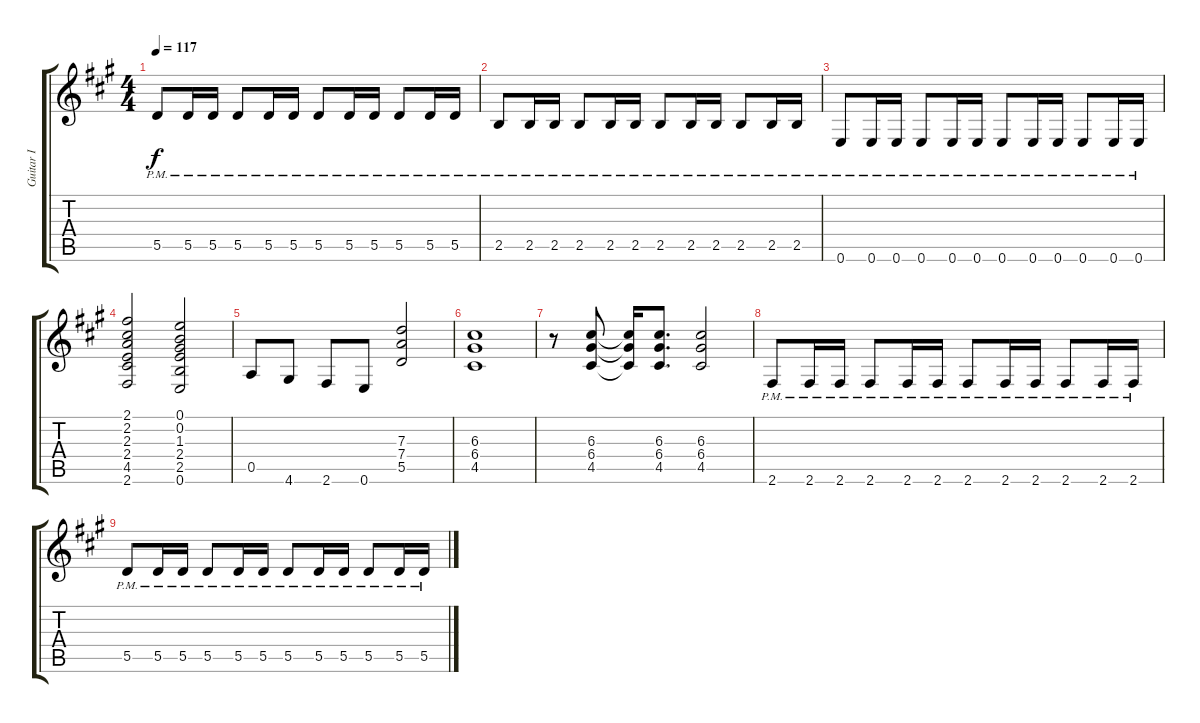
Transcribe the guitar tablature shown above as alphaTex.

\track ("Guitar I" "Guitar I") {instrument distortionguitar}
\staff {score tabs}
\tuning (E4 B3 G3 D3 A2 E2) {hide}
\ts (4 4)
\tempo 117
\clef g2
\ks a
5.5{pm}.8{dy f} 5.5{pm}.16 5.5{pm}.16 5.5{pm}.8 5.5{pm}.16 5.5{pm}.16 5.5{pm}.8 5.5{pm}.16 5.5{pm}.16 5.5{pm}.8 5.5{pm}.16 5.5{pm}.16 |
2.5{pm}.8 2.5{pm}.16 2.5{pm}.16 2.5{pm}.8 2.5{pm}.16 2.5{pm}.16 2.5{pm}.8 2.5{pm}.16 2.5{pm}.16 2.5{pm}.8 2.5{pm}.16 2.5{pm}.16 |
0.6{pm}.8 0.6{pm}.16 0.6{pm}.16 0.6{pm}.8 0.6{pm}.16 0.6{pm}.16 0.6{pm}.8 0.6{pm}.16 0.6{pm}.16 0.6{pm}.8 0.6{pm}.16 0.6{pm}.16 |
(2.1 2.2 2.3 2.4 4.5 2.6).2 (0.1 0.2 1.3 2.4 2.5 0.6).2 |
0.5.8 4.6.8 2.6.8 0.6.8 (7.3 7.4 5.5).2 |
(6.3 6.4 4.5).1 |
r.8 (6.3 6.4 4.5).8 (6.3{t} 6.4{t} 4.5{t}).16 (6.3 6.4 4.5).8{d} (6.3 6.4 4.5).2 |
2.6{pm}.8 2.6{pm}.16 2.6{pm}.16 2.6{pm}.8 2.6{pm}.16 2.6{pm}.16 2.6{pm}.8 2.6{pm}.16 2.6{pm}.16 2.6{pm}.8 2.6{pm}.16 2.6{pm}.16 |
5.5{pm}.8 5.5{pm}.16 5.5{pm}.16 5.5{pm}.8 5.5{pm}.16 5.5{pm}.16 5.5{pm}.8 5.5{pm}.16 5.5{pm}.16 5.5{pm}.8 5.5{pm}.16 5.5{pm}.16
